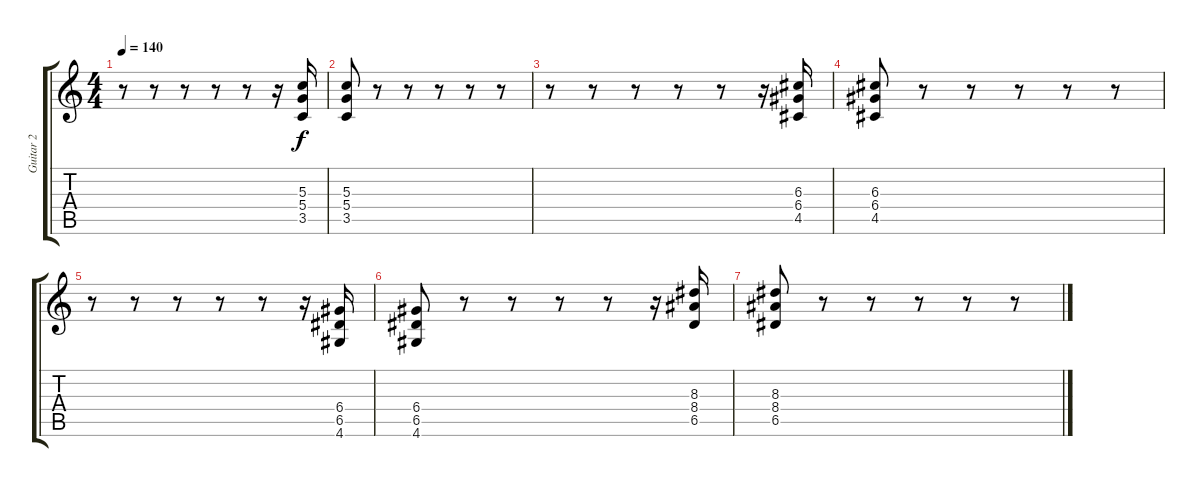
\track ("Guitar 2" "Guitar 2") {instrument distortionguitar}
\staff {score tabs}
\tuning (E4 B3 G3 D3 A2 E2) {hide}
\ts (4 4)
\tempo 140
\clef g2
\ks c
r.8{dy f} r.8 r.8 r.8 r.8 r.16 (5.3 5.4 3.5).16 |
(5.3 5.4 3.5).8 r.8 r.8 r.8 r.8 r.8 |
r.8 r.8 r.8 r.8 r.8 r.16 (6.3 6.4 4.5).16 |
(6.3 6.4 4.5).8 r.8 r.8 r.8 r.8 r.8 |
r.8 r.8 r.8 r.8 r.8 r.16 (6.4 6.5 4.6).16 |
(6.4 6.5 4.6).8 r.8 r.8 r.8 r.8 r.16 (8.3 8.4 6.5).16 |
(8.3 8.4 6.5).8 r.8 r.8 r.8 r.8 r.8
